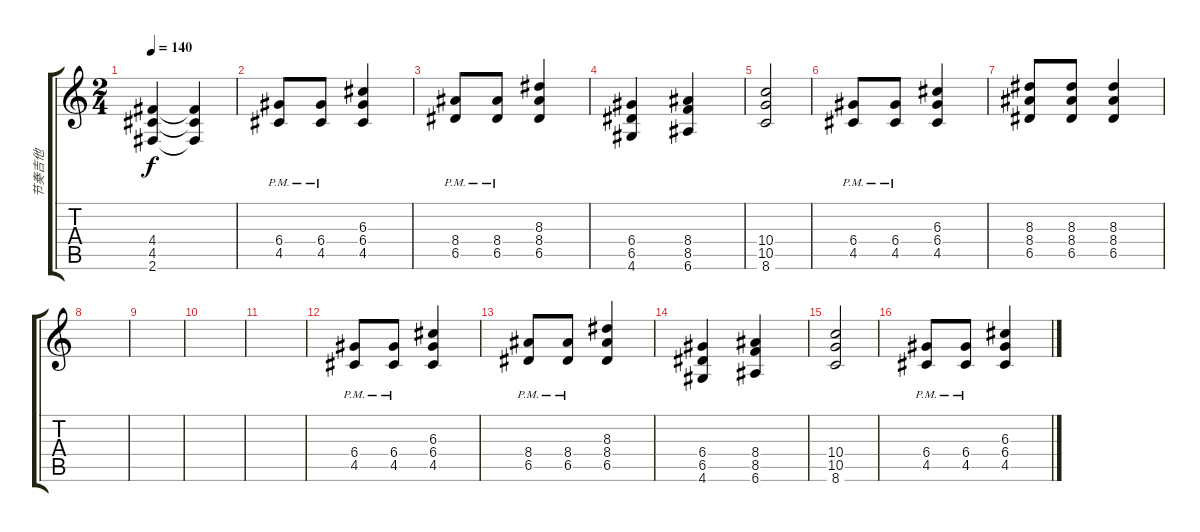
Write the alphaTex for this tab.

\track ("节奏吉他" "节奏吉他") {instrument electricbassfinger}
\staff {score tabs}
\tuning (E4 B3 G3 D3 A2 E2) {hide}
\ts (2 4)
\tempo 140
\clef g2
\ks c
(4.4 4.5 2.6).4{dy f} (4.4{t} 4.5{t} 2.6{t}).4 |
(6.4{pm} 4.5).8 (6.4{pm} 4.5).8 (6.3 6.4 4.5).4 |
(8.4{pm} 6.5).8 (8.4{pm} 6.5).8 (8.3 8.4 6.5).4 |
(6.4 6.5 4.6).4 (8.4 8.5 6.6).4 |
(10.4 10.5 8.6).2 |
(6.4{pm} 4.5).8 (6.4{pm} 4.5).8 (6.3 6.4 4.5).4 |
(8.3 8.4 6.5).8 (8.3 8.4 6.5).8 (8.3 8.4 6.5).4 |
|
|
|
|
(6.4{pm} 4.5).8 (6.4{pm} 4.5).8 (6.3 6.4 4.5).4 |
(8.4 6.5{pm}).8 (8.4 6.5{pm}).8 (8.3 8.4 6.5).4 |
(6.4 6.5 4.6).4 (8.4 8.5 6.6).4 |
(10.4 10.5 8.6).2 |
(6.4{pm} 4.5).8 (6.4{pm} 4.5).8 (6.3 6.4 4.5).4
